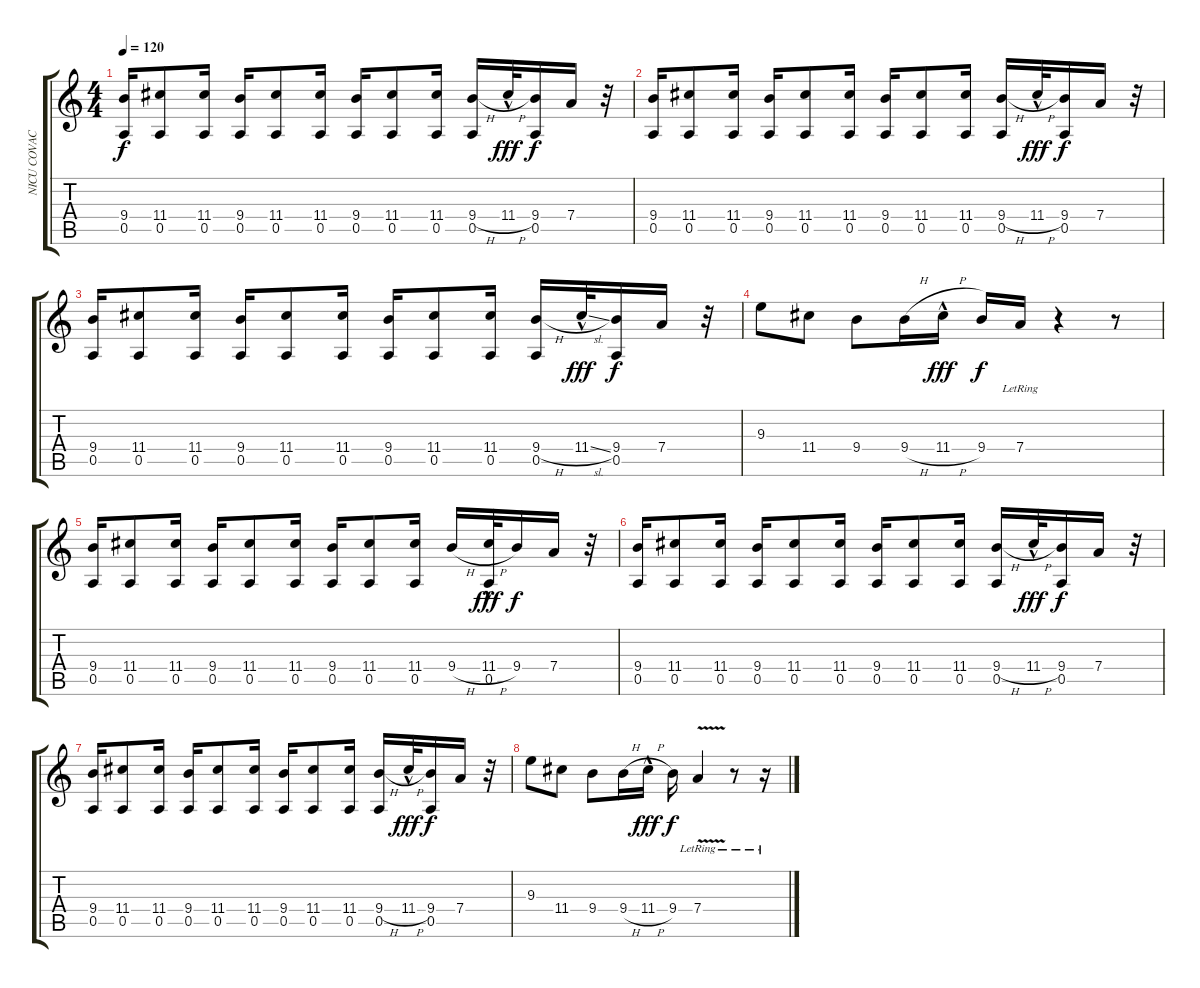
\track ("NICU COVACI" "NICU COVAC") {instrument overdrivenguitar}
\staff {score tabs}
\tuning (E4 B3 G3 D3 A2 E2) {hide}
\ts (4 4)
\tempo 120
\clef g2
\ks c
(9.4 0.5).16{dy f} (11.4 0.5).8 (11.4 0.5).16 (9.4 0.5).16 (11.4 0.5).8 (11.4 0.5).16 (9.4 0.5).16 (11.4 0.5).8 (11.4 0.5).16 (9.4{h} 0.5).16 11.4{h hac}.32{dy fff} (9.4 0.5).16{dy f} 7.4.16 r.32 |
(9.4 0.5).16 (11.4 0.5).8 (11.4 0.5).16 (9.4 0.5).16 (11.4 0.5).8 (11.4 0.5).16 (9.4 0.5).16 (11.4 0.5).8 (11.4 0.5).16 (9.4{h} 0.5).16 11.4{h hac}.32{dy fff} (9.4 0.5).16{dy f} 7.4.16 r.32 |
(9.4 0.5).16 (11.4 0.5).8 (11.4 0.5).16 (9.4 0.5).16 (11.4 0.5).8 (11.4 0.5).16 (9.4 0.5).16 (11.4 0.5).8 (11.4 0.5).16 (9.4{h} 0.5).16 11.4{sl hac}.32{dy fff} (9.4 0.5).16{dy f} 7.4.16 r.32 |
9.3.8 11.4.8 9.4.8 9.4{h}.16 11.4{h hac}.16{dy fff} 9.4.16{dy f} 7.4{lr}.16 r.4 r.8 |
(9.4 0.5).16 (11.4 0.5).8 (11.4 0.5).16 (9.4 0.5).16 (11.4 0.5).8 (11.4 0.5).16 (9.4 0.5).16 (11.4 0.5).8 (11.4 0.5).16 9.4{h}.16 (11.4{h hac} 0.5).32{dy fff} 9.4.16{dy f} 7.4.16 r.32 |
(9.4 0.5).16 (11.4 0.5).8 (11.4 0.5).16 (9.4 0.5).16 (11.4 0.5).8 (11.4 0.5).16 (9.4 0.5).16 (11.4 0.5).8 (11.4 0.5).16 (9.4{h} 0.5).16 11.4{h hac}.32{dy fff} (9.4 0.5).16{dy f} 7.4.16 r.32 |
(9.4 0.5).16 (11.4 0.5).8 (11.4 0.5).16 (9.4 0.5).16 (11.4 0.5).8 (11.4 0.5).16 (9.4 0.5).16 (11.4 0.5).8 (11.4 0.5).16 (9.4{h} 0.5).16 11.4{h hac}.32{dy fff} (9.4 0.5).16{dy f} 7.4.16 r.32 |
9.3.8 11.4.8 9.4.8 9.4{h}.16 11.4{h hac}.16{dy fff} 9.4.16{dy f} 7.4{v lr}.4 r.8 r.16
